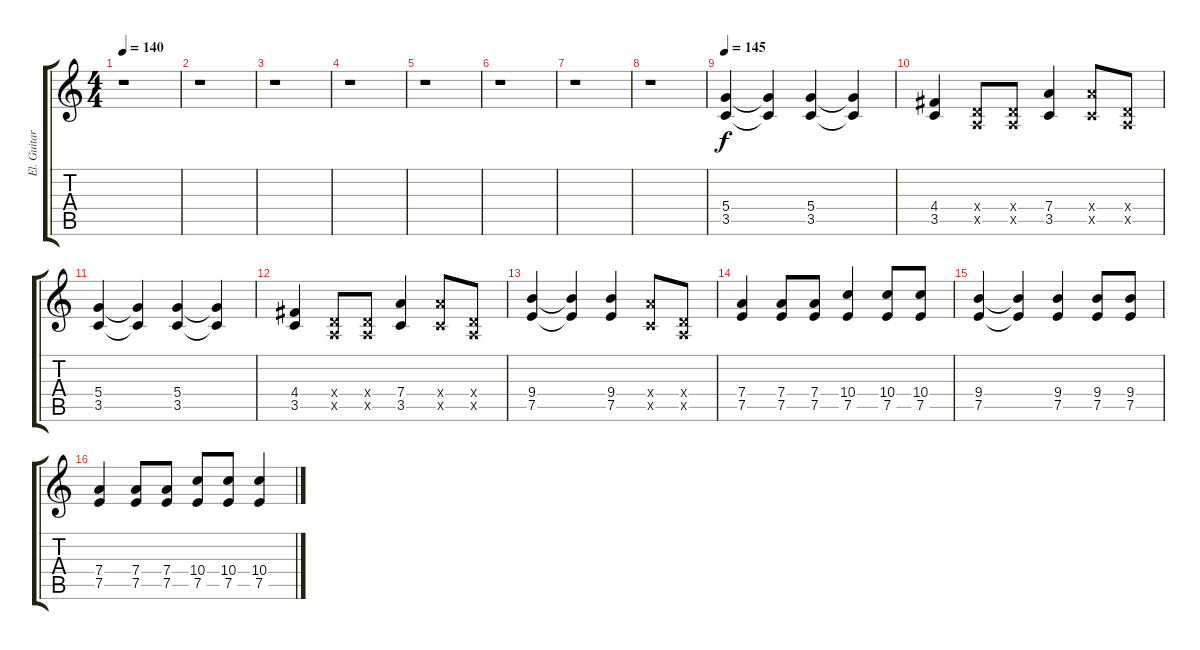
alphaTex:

\track ("El. Guitar 1" "El. Guitar") {instrument overdrivenguitar}
\staff {score tabs}
\tuning (E4 B3 G3 D3 A2 E2) {hide}
\ts (4 4)
\tempo 140
\clef g2
\ks c
r.1{dy f} |
r.1 |
r.1 |
r.1 |
r.1 |
r.1 |
r.1 |
r.1 |
\tempo 145
(5.4 3.5).4{instrument overdrivenguitar} (5.4{t} 3.5{t}).4 (5.4 3.5).4 (5.4{t} 3.5{t}).4 |
(4.4 3.5).4 (0.4{x} 0.5{x}).8 (0.4{x} 0.5{x}).8 (7.4 3.5).4 (7.4{x} 3.5{x}).8 (0.4{x} 0.5{x}).8 |
(5.4 3.5).4 (5.4{t} 3.5{t}).4 (5.4 3.5).4 (5.4{t} 3.5{t}).4 |
(4.4 3.5).4 (0.4{x} 0.5{x}).8 (0.4{x} 0.5{x}).8 (7.4 3.5).4 (7.4{x} 3.5{x}).8 (0.4{x} 0.5{x}).8 |
(9.4 7.5).4 (9.4{t} 7.5{t}).4 (9.4 7.5).4 (7.4{x} 3.5{x}).8 (0.4{x} 0.5{x}).8 |
(7.4 7.5).4 (7.4 7.5).8 (7.4 7.5).8 (10.4 7.5).4 (10.4 7.5).8 (10.4 7.5).8 |
(9.4 7.5).4 (9.4{t} 7.5{t}).4 (9.4 7.5).4 (9.4 7.5).8 (9.4 7.5).8 |
(7.4 7.5).4 (7.4 7.5).8 (7.4 7.5).8 (10.4 7.5).8 (10.4 7.5).8 (10.4 7.5).4
